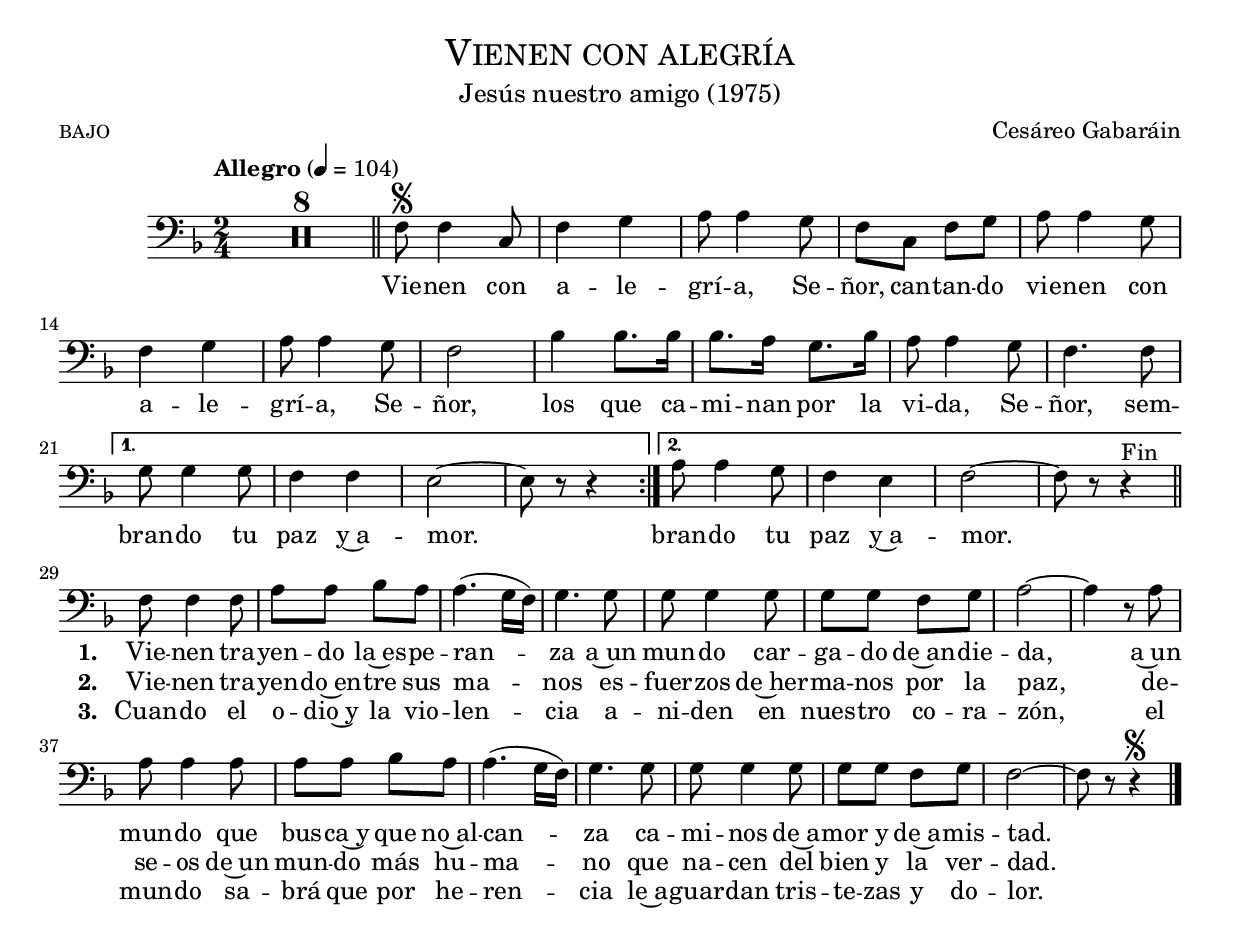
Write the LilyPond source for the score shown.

% Vienen con alegria - Bajo
% by serachsam

\language "espanol"
\version "2.23.2"

% --- Global parameters
%particle = 0
%jump = \break
%time = 4

% --- Includes
\include "global.ily"
bass = \relative do {
  \compressEmptyMeasures
  \dynamicUp
  \clef bass

  R2*8 |
  \segno
  fa8 fa4 do8 |
  fa4 sol |
  la8 la4 sol8 |
  fa8 do fa sol |
  la8 la4 sol8 |
  fa4 sol |
  la8 la4 sol8 |
  fa2 |
  sib4 sib8. sib16 |
  sib8. la16 sol8. sib16 |
  la8 la4 sol8 |
  fa4. fa8 | \break
  sol8 sol4 sol8 |
  fa4 fa |
  mi2~ |
  mi8 r r4 |
  la8 la4 sol8 |
  fa4 mi |
  fa2~ |
  fa8 r r4^"Fin" | \break

  fa8 fa4 fa8 |
  la8 la sib la |
  la4.( sol16 fa) |
  sol4. sol8 |
  sol8 sol4 sol8 |
  sol8 sol fa sol |
  la2~ |
  la4 r8 la |
  la8 la4 la8 |
  la8 la sib la |
  la4.( sol16 fa) |
  sol4. sol8 |
  sol8 sol4 sol8 |
  sol8 sol fa sol |
  fa2~ |
  fa8 r r4 \segno |
}

bass-lyrics = \lyricmode {
  Vie -- nen con a -- le -- grí -- a, Se -- ñor,
  can -- tan -- do vie -- nen con a -- le -- grí -- a, Se -- ñor,
  los que ca -- mi -- nan por la vi -- da, Se -- ñor,
  sem -- bran -- do tu paz y~a -- mor.
  bran -- do tu paz y~a -- mor.
  <<
    {
      \set stanza = "1. "
      Vie -- nen tra -- yen -- do la~es -- pe -- ran -- za
      a~un mun -- do car -- ga -- do de~an -- die -- da,
      a~un mun -- do que bus -- ca~y que no~al -- can -- za
      ca -- mi -- nos de~a -- mor y de~a -- mis -- tad.
    }
    \new Lyrics {
      \set associatedVoice = "bass"
      \set stanza = "2. "
       Vie -- nen tra -- yen -- do~en -- tre sus ma -- nos
       es -- fuer -- zos de~her -- ma -- nos por la paz,
       de -- se -- os de~un mun -- do más hu -- ma -- no
       que na -- cen del bien y la ver -- dad.
    }
    \new Lyrics {
      \set associatedVoice = "bass"
      \set stanza = "3. "
       Cuan -- do el o -- dio~y la vio -- len -- cia
       a -- ni -- den en nues -- tro co -- ra -- zón,
       el mun -- do sa -- brá que por he -- ren -- cia
       le~a -- guar -- dan tris -- te -- zas y do -- lor.
    }
  >>
}

% \include "metronome.ily"

% --- Global size
%#(set-global-staff-size \size)

% --- Header
\header {
  title = \markup{\medium \smallCaps \title}
  subtitle = \markup{\medium \subtitle}
  subsubtitle = \markup{\medium \subsubtitle}
  poet = \markup{\caps "bajo"}
  composer = \autor
  arranger = \markup {\right-column { \arranger \other}}
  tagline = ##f
  breakbefore = ##t
}

% --- Music

% --- Harmony

% --- Sheet
\score {
  <<
    \new Staff {
      \set Staff.midiInstrument = #"bassoon"
      %\set Staff.midiMaximumVolume = #1.5
      <<
        \new Voice = "bass" { << \global \bass >> }
        \new Lyrics \lyricsto "bass" { \bass-lyrics }
      >>
    }
  >>
  \midi {}
  \layout {}
}

% --- Paper
\paper {
  #(set-default-paper-size "letter")
  page-breaking = #ly:page-turn-breaking
}
